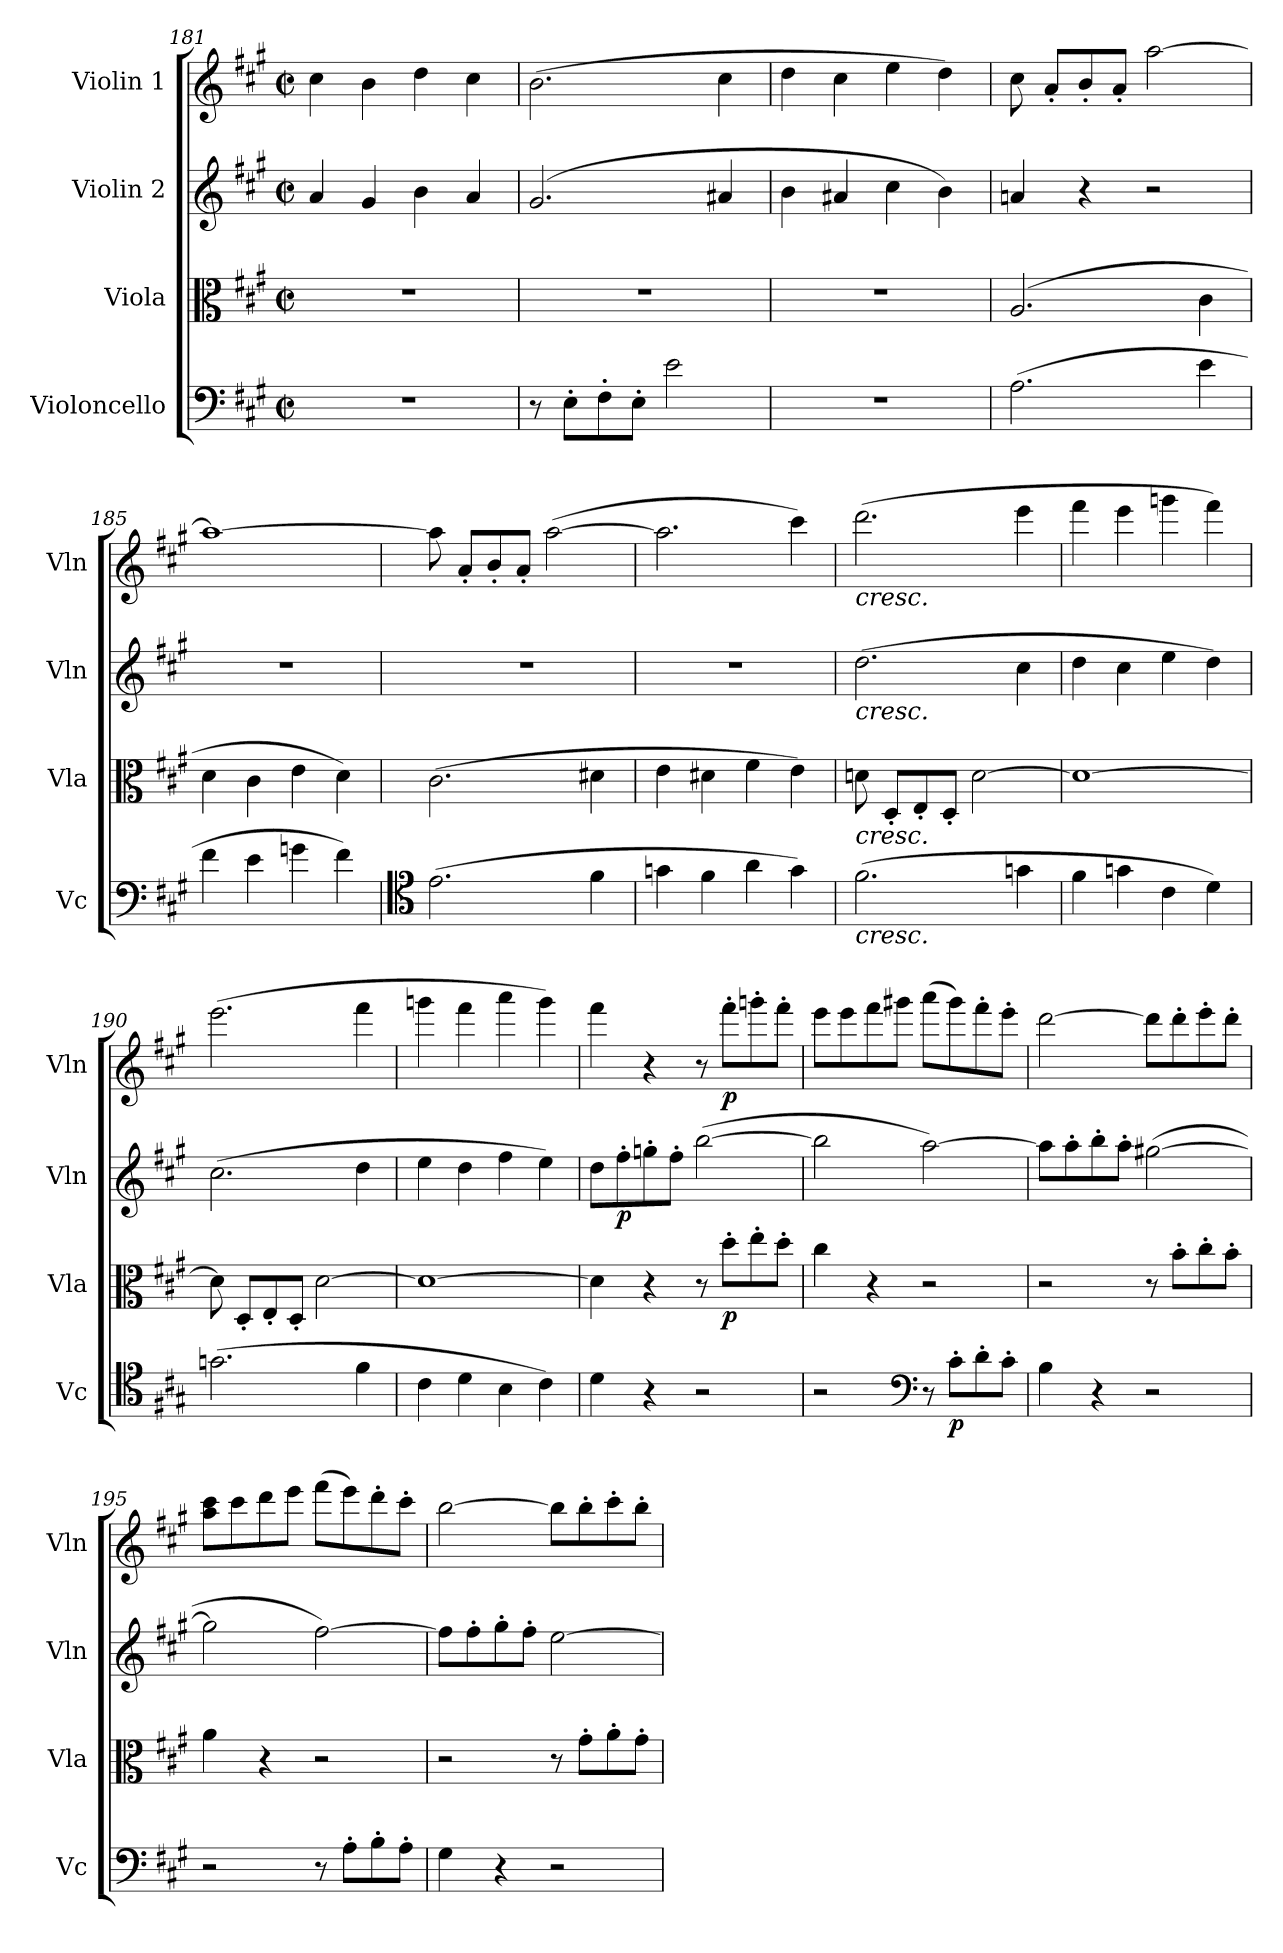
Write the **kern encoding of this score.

**kern	**dynam	**kern	**dynam	**kern	**dynam	**kern	**dynam
*part4	*part4	*part3	*part3	*part2	*part2	*part1	*part1
*staff4	*staff4	*staff3	*staff3	*staff2	*staff2	*staff1	*staff1
*I"Violoncello	*	*I"Viola	*	*I"Violin 2	*	*I"Violin 1	*
*I'Vc	*	*I'Vla	*	*I'Vln	*	*I'Vln	*
*clefF4	*	*clefC3	*	*clefG2	*	*clefG2	*
*k[f#c#g#]	*	*k[f#c#g#]	*	*k[f#c#g#]	*	*k[f#c#g#]	*
*M2/2	*	*M2/2	*	*M2/2	*	*M2/2	*
*met(c|)	*	*met(c|)	*	*met(c|)	*	*met(c|)	*
=181	=181	=181	=181	=181	=181	=181	=181
1r	.	1r	.	4a/	.	4cc#\	.
.	.	.	.	4g#/	.	4b\	.
.	.	.	.	4b\	.	4dd\	.
.	.	.	.	4a/	.	4cc#\	.
!!LO:LB:g=z
=182	=182	=182	=182	=182	=182	=182	=182
8r	.	1r	.	(2.g#/	.	(2.b\	.
8E'\L	.	.	.	.	.	.	.
8F#'\	.	.	.	.	.	.	.
8E'\J	.	.	.	.	.	.	.
2e\	.	.	.	.	.	.	.
.	.	.	.	4a#X/	.	4cc#\	.
=183	=183	=183	=183	=183	=183	=183	=183
1r	.	1r	.	4b\	.	4dd\	.
.	.	.	.	4a#X/	.	4cc#\	.
.	.	.	.	4cc#\	.	4ee\	.
.	.	.	.	4b\)	.	4dd\)	.
=184	=184	=184	=184	=184	=184	=184	=184
(2.A\	.	(2.A/	.	4an/	.	8cc#\	.
.	.	.	.	.	.	8a'/L	.
.	.	.	.	4r	.	8b'/	.
.	.	.	.	.	.	8a'/J	.
.	.	.	.	2r	.	[2aa\	.
4e\	.	4c#\	.	.	.	.	.
=185	=185	=185	=185	=185	=185	=185	=185
4f#\	.	4d\	.	1r	.	1aa_	.
4e\	.	4c#\	.	.	.	.	.
4gn\	.	4e\	.	.	.	.	.
4f#\)	.	4d\)	.	.	.	.	.
=186	=186	=186	=186	=186	=186	=186	=186
*clefC4	*	*	*	*	*	*	*
(2.e\	.	(2.c#\	.	1r	.	8aa\]	.
.	.	.	.	.	.	8a'/L	.
.	.	.	.	.	.	8b'/	.
.	.	.	.	.	.	8a'/J	.
.	.	.	.	.	.	([2aa\	.
4f#\	.	4d#X\	.	.	.	.	.
=187	=187	=187	=187	=187	=187	=187	=187
4gn\	.	4e\	.	1r	.	2.aa\]	.
4f#\	.	4d#X\	.	.	.	.	.
4a\	.	4f#\	.	.	.	.	.
4g\)	.	4e\)	.	.	.	4ccc#\)	.
=188	=188	=188	=188	=188	=188	=188	=188
!	!	!	!	!	!	!LO:TX:b:i:t=cresc.	!
!	!	!	!	!LO:TX:b:i:t=cresc.	!	!	!
!	!	!LO:TX:b:i:t=cresc.	!	!	!	!	!
!LO:TX:b:i:t=cresc.	!	!	!	!	!	!	!
(2.f#\	.	8dn\	.	(2.dd\	.	(2.ddd\	.
.	.	8D'/L	.	.	.	.	.
.	.	8E'/	.	.	.	.	.
.	.	8D'/J	.	.	.	.	.
.	.	[2d\	.	.	.	.	.
4gn\	.	.	.	4cc#\	.	4eee\	.
=189	=189	=189	=189	=189	=189	=189	=189
4f#\	.	1d_	.	4dd\	.	4fff#\	.
4gn\	.	.	.	4cc#\	.	4eee\	.
4c#\	.	.	.	4ee\	.	4gggn\	.
4d\)	.	.	.	4dd\)	.	4fff#\)	.
!!LO:PB:g=z
=190	=190	=190	=190	=190	=190	=190	=190
(2.gn\	.	8d\]	.	(2.cc#\	.	(2.eee\	.
.	.	8D'/L	.	.	.	.	.
.	.	8E'/	.	.	.	.	.
.	.	8D'/J	.	.	.	.	.
.	.	[2d\	.	.	.	.	.
4f#\	.	.	.	4dd\	.	4fff#\	.
!!LO:LB:g=z
=191	=191	=191	=191	=191	=191	=191	=191
4c#\	.	1d_	.	4ee\	.	4gggn\	.
4d\	.	.	.	4dd\	.	4fff#\	.
4B\	.	.	.	4ff#\	.	4aaa\	.
4c#\)	.	.	.	4ee\)	.	4ggg\)	.
=192	=192	=192	=192	=192	=192	=192	=192
4d\	.	4d\]	.	8dd\L	.	4fff#\	.
!	!	!	!	!	!LO:DY:b	!	!
.	.	.	.	8ff#'\	p	.	.
4r	.	4r	.	8ggn'\	.	4r	.
.	.	.	.	8ff#'\J	.	.	.
2r	.	8r	.	([2bb\	.	8r	.
!	!	!	!LO:DY:b	!	!	!	!LO:DY:b
.	.	8dd'\L	p	.	.	8fff#'\L	p
.	.	8ee'\	.	.	.	8gggn'\	.
.	.	8dd'\J	.	.	.	8fff#'\J	.
=193	=193	=193	=193	=193	=193	=193	=193
2r	.	4cc#\	.	2bb\]	.	8eee\L	.
.	.	.	.	.	.	8eee\	.
.	.	4r	.	.	.	8fff#\	.
.	.	.	.	.	.	8ggg#X\J	.
*clefF4	*	*	*	*	*	*	*
8r	.	2r	.	[2aa\)	.	(8aaa\L	.
!	!LO:DY:b	!	!	!	!	!	!
8c#'\L	p	.	.	.	.	8ggg#\)	.
8d'\	.	.	.	.	.	8fff#'\	.
8c#'\J	.	.	.	.	.	8eee'\J	.
=194	=194	=194	=194	=194	=194	=194	=194
4B\	.	2r	.	8aa\L]	.	[2ddd\	.
.	.	.	.	8aa'\	.	.	.
4r	.	.	.	8bb'\	.	.	.
.	.	.	.	8aa'\J	.	.	.
2r	.	8r	.	([2gg#X\	.	8ddd\L]	.
.	.	8b'\L	.	.	.	8ddd'\	.
.	.	8cc#'\	.	.	.	8eee'\	.
.	.	8b'\J	.	.	.	8ddd'\J	.
=195	=195	=195	=195	=195	=195	=195	=195
2r	.	4a\	.	2gg#\]	.	8aa\ 8ccc#\L	.
.	.	.	.	.	.	8ccc#\	.
.	.	4r	.	.	.	8ddd\	.
.	.	.	.	.	.	8eee\J	.
8r	.	2r	.	[2ff#\)	.	(8fff#\L	.
8A'\L	.	.	.	.	.	8eee\)	.
8B'\	.	.	.	.	.	8ddd'\	.
8A'\J	.	.	.	.	.	8ccc#'\J	.
!!LO:LB:g=z
=196	=196	=196	=196	=196	=196	=196	=196
4G#\	.	2r	.	8ff#\L]	.	[2bb\	.
.	.	.	.	8ff#'\	.	.	.
4r	.	.	.	8gg#'\	.	.	.
.	.	.	.	8ff#'\J	.	.	.
2r	.	8r	.	[2ee\	.	8bb\L]	.
.	.	8g#'\L	.	.	.	8bb'\	.
.	.	8a'\	.	.	.	8ccc#'\	.
.	.	8g#'\J	.	.	.	8bb'\J	.
=	=	=	=	=	=	=	=
*-	*-	*-	*-	*-	*-	*-	*-
